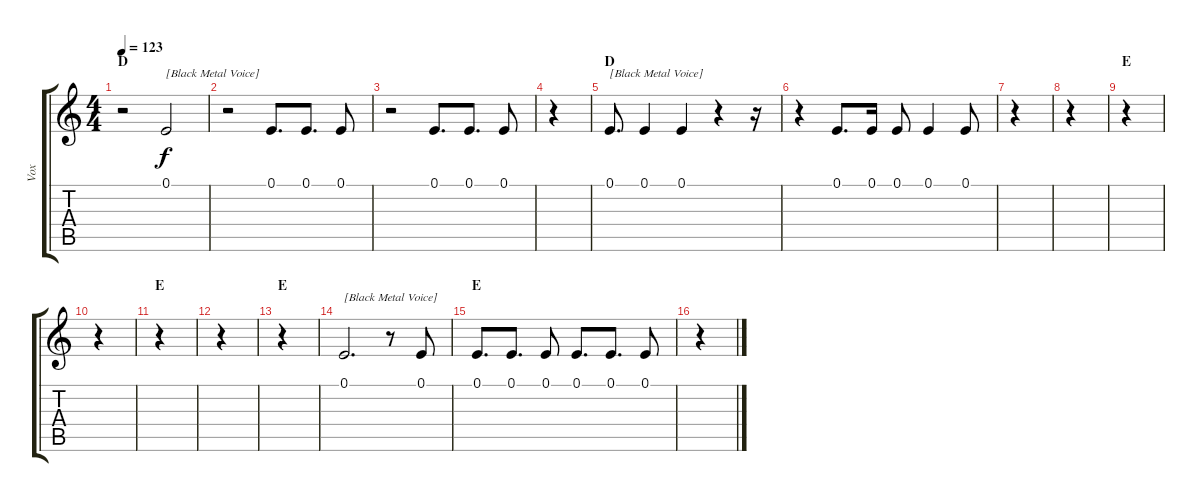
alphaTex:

\track ("Vox" "Vox") {instrument oboe}
\staff {score tabs}
\tuning (E4 B3 G3 D3 A2 E2) {hide}
\ts (4 4)
\section ("" "D")
\tempo 123
\clef g2
\ks c
r.2{dy f} 0.1.2{txt "[Black Metal Voice]"} |
r.2 0.1.8{d} 0.1.8{d} 0.1.8 |
r.2 0.1.8{d} 0.1.8{d} 0.1.8 |
r.4 |
\section ("" "D")
0.1.8{d txt "[Black Metal Voice]"} 0.1.4 0.1.4 r.4 r.16 |
r.4 0.1.8{d} 0.1.16 0.1.8 0.1.4 0.1.8 |
r.4 |
r.4 |
\section ("" "E")
r.4 |
r.4 |
\section ("" "E")
r.4 |
r.4 |
\section ("" "E")
r.4 |
0.1.2{d txt "[Black Metal Voice]"} r.8 0.1.8 |
\section ("" "E")
0.1.8{d} 0.1.8{d} 0.1.8 0.1.8{d} 0.1.8{d} 0.1.8 |
r.4
